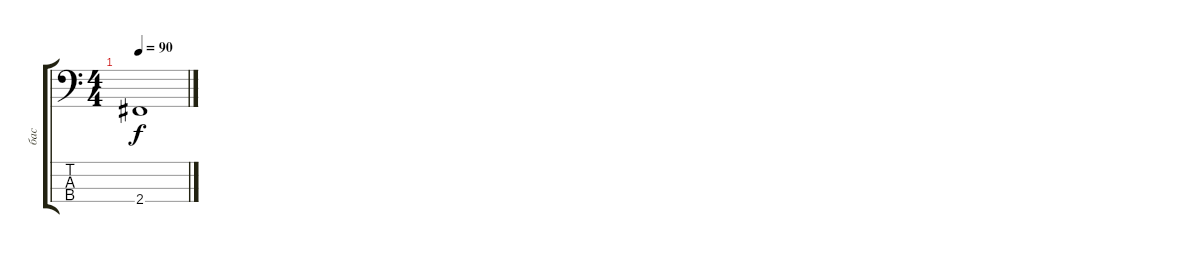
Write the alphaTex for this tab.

\track ("бас" "бас") {instrument electricbassfinger}
\staff {score tabs}
\tuning (G2 D2 A1 E1) {hide}
\ts (4 4)
\tempo 90
\clef f4
\ks c
2.4.1{dy f}
